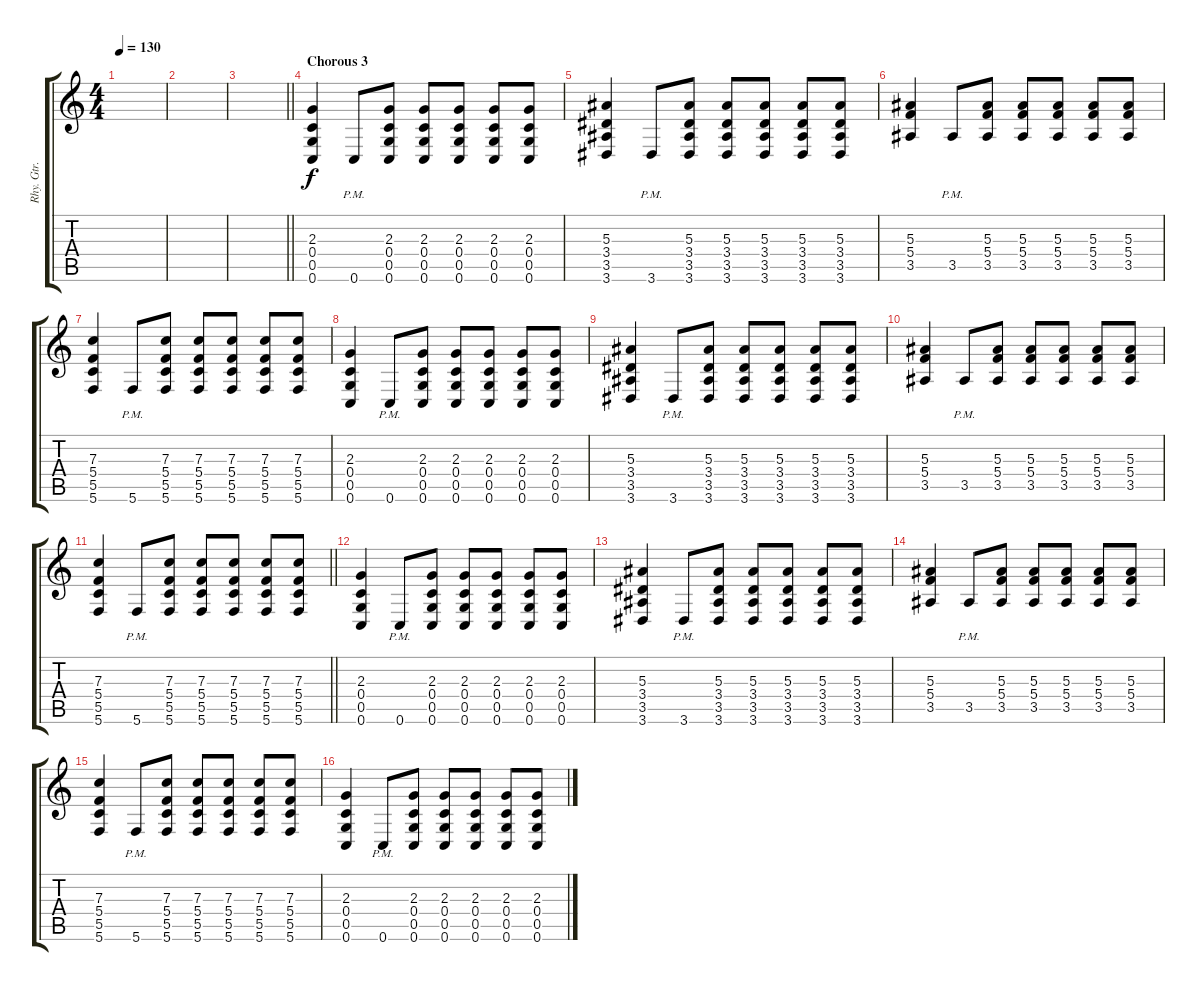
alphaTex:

\track ("Rhy. Gtr. 1" "Rhy. Gtr. ") {instrument distortionguitar}
\staff {score tabs}
\tuning (D4 A3 F3 C3 G2 C2) {hide}
\ts (4 4)
\tempo 130
\clef g2
\ks c
|
|
\barLineRight lightlight
|
\section ("" "Chorous 3")
(2.3 0.4 0.5 0.6).4 0.6{pm}.8 (2.3 0.4 0.5 0.6).8 (2.3 0.4 0.5 0.6).8 (2.3 0.4 0.5 0.6).8 (2.3 0.4 0.5 0.6).8 (2.3 0.4 0.5 0.6).8 |
(5.3 3.4 3.5 3.6).4 3.6{pm}.8 (5.3 3.4 3.5 3.6).8 (5.3 3.4 3.5 3.6).8 (5.3 3.4 3.5 3.6).8 (5.3 3.4 3.5 3.6).8 (5.3 3.4 3.5 3.6).8 |
(5.3 5.4 3.5).4 3.5{pm}.8 (5.3 5.4 3.5).8 (5.3 5.4 3.5).8 (5.3 5.4 3.5).8 (5.3 5.4 3.5).8 (5.3 5.4 3.5).8 |
(7.3 5.4 5.5 5.6).4 5.6{pm}.8 (7.3 5.4 5.5 5.6).8 (7.3 5.4 5.5 5.6).8 (7.3 5.4 5.5 5.6).8 (7.3 5.4 5.5 5.6).8 (7.3 5.4 5.5 5.6).8 |
(2.3 0.4 0.5 0.6).4 0.6{pm}.8 (2.3 0.4 0.5 0.6).8 (2.3 0.4 0.5 0.6).8 (2.3 0.4 0.5 0.6).8 (2.3 0.4 0.5 0.6).8 (2.3 0.4 0.5 0.6).8 |
(5.3 3.4 3.5 3.6).4 3.6{pm}.8 (5.3 3.4 3.5 3.6).8 (5.3 3.4 3.5 3.6).8 (5.3 3.4 3.5 3.6).8 (5.3 3.4 3.5 3.6).8 (5.3 3.4 3.5 3.6).8 |
(5.3 5.4 3.5).4 3.5{pm}.8 (5.3 5.4 3.5).8 (5.3 5.4 3.5).8 (5.3 5.4 3.5).8 (5.3 5.4 3.5).8 (5.3 5.4 3.5).8 |
\barLineRight lightlight
(7.3 5.4 5.5 5.6).4 5.6{pm}.8 (7.3 5.4 5.5 5.6).8 (7.3 5.4 5.5 5.6).8 (7.3 5.4 5.5 5.6).8 (7.3 5.4 5.5 5.6).8 (7.3 5.4 5.5 5.6).8 |
\section ("" "")
(2.3 0.4 0.5 0.6).4 0.6{pm}.8 (2.3 0.4 0.5 0.6).8 (2.3 0.4 0.5 0.6).8 (2.3 0.4 0.5 0.6).8 (2.3 0.4 0.5 0.6).8 (2.3 0.4 0.5 0.6).8 |
(5.3 3.4 3.5 3.6).4 3.6{pm}.8 (5.3 3.4 3.5 3.6).8 (5.3 3.4 3.5 3.6).8 (5.3 3.4 3.5 3.6).8 (5.3 3.4 3.5 3.6).8 (5.3 3.4 3.5 3.6).8 |
(5.3 5.4 3.5).4 3.5{pm}.8 (5.3 5.4 3.5).8 (5.3 5.4 3.5).8 (5.3 5.4 3.5).8 (5.3 5.4 3.5).8 (5.3 5.4 3.5).8 |
(7.3 5.4 5.5 5.6).4 5.6{pm}.8 (7.3 5.4 5.5 5.6).8 (7.3 5.4 5.5 5.6).8 (7.3 5.4 5.5 5.6).8 (7.3 5.4 5.5 5.6).8 (7.3 5.4 5.5 5.6).8 |
(2.3 0.4 0.5 0.6).4 0.6{pm}.8 (2.3 0.4 0.5 0.6).8 (2.3 0.4 0.5 0.6).8 (2.3 0.4 0.5 0.6).8 (2.3 0.4 0.5 0.6).8 (2.3 0.4 0.5 0.6).8
